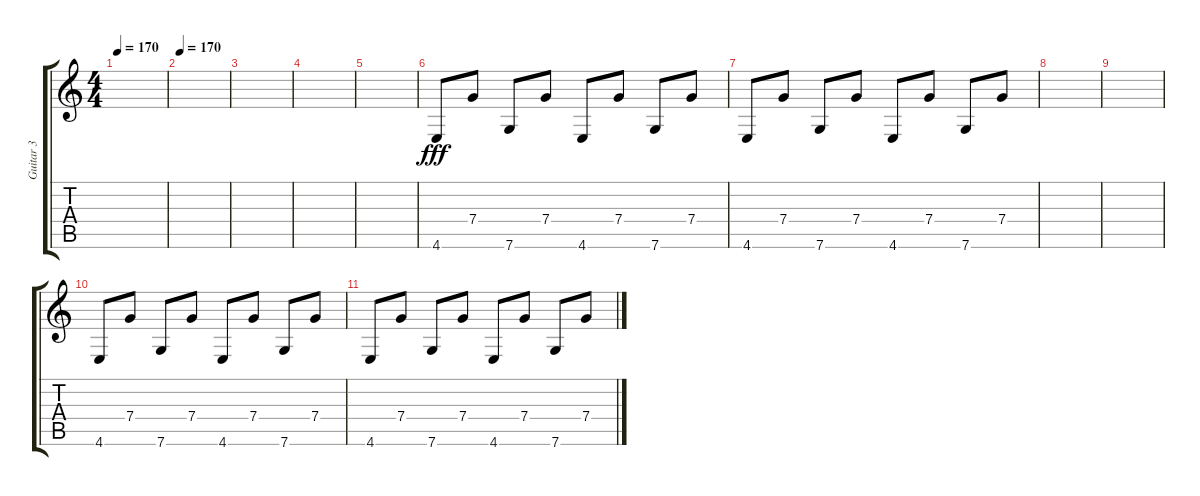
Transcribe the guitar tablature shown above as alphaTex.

\track ("Guitar 3" "Guitar 3") {instrument overdrivenguitar}
\staff {score tabs}
\tuning (E4 C4 G3 C3 G2 C2) {hide}
\ts (4 4)
\tempo 170
\clef g2
\ks c
|
\tempo 170
|
|
|
|
4.6.8{dy fff volume 7} 7.4.8 7.6.8 7.4.8 4.6.8 7.4.8 7.6.8 7.4.8 |
4.6.8 7.4.8 7.6.8 7.4.8 4.6.8 7.4.8 7.6.8 7.4.8 |
|
|
4.6.8{volume 7} 7.4.8 7.6.8 7.4.8 4.6.8 7.4.8 7.6.8 7.4.8 |
4.6.8 7.4.8 7.6.8 7.4.8 4.6.8 7.4.8 7.6.8 7.4.8
